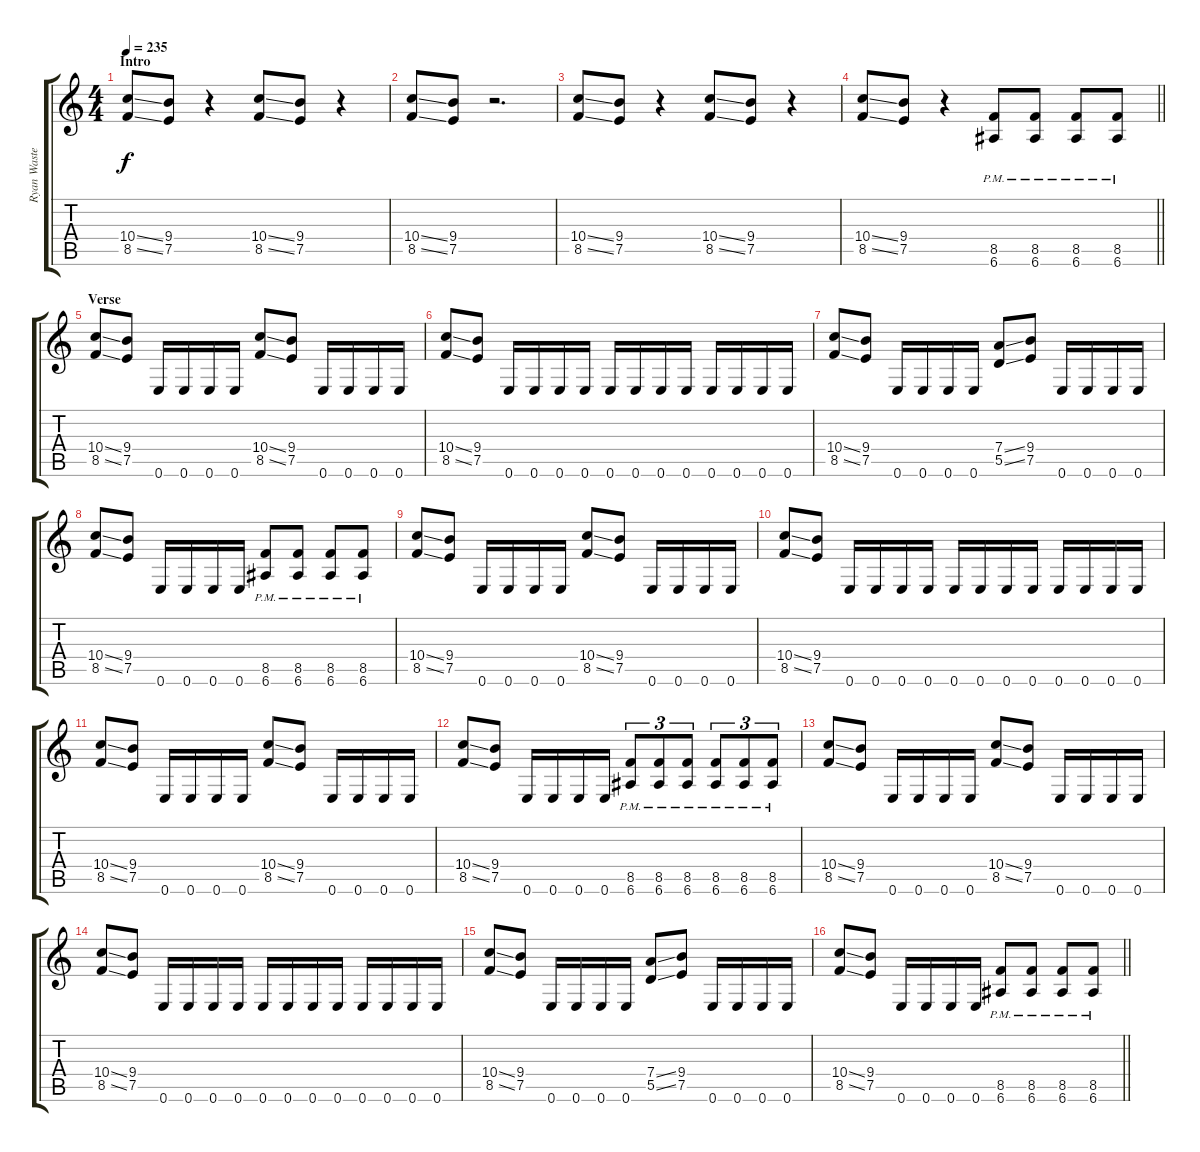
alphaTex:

\track ("Ryan Waste (Right)" "Ryan Waste") {instrument distortionguitar}
\staff {score tabs}
\tuning (E4 B3 G3 D3 A2 E2) {hide}
\ts (4 4)
\section ("" "Intro")
\tempo 235
\clef g2
\ks c
(10.4{ss} 8.5{ss}).8{dy f instrument distortionguitar} (9.4 7.5).8 r.4 (10.4{ss} 8.5{ss}).8 (9.4 7.5).8 r.4 |
(10.4{ss} 8.5{ss}).8 (9.4 7.5).8 r.2{d} |
(10.4{ss} 8.5{ss}).8 (9.4 7.5).8 r.4 (10.4{ss} 8.5{ss}).8 (9.4 7.5).8 r.4 |
\barLineRight lightlight
(10.4{ss} 8.5{ss}).8 (9.4 7.5).8 r.4 (8.5{pm} 6.6{pm}).8 (8.5{pm} 6.6{pm}).8 (8.5{pm} 6.6{pm}).8 (8.5{pm} 6.6{pm}).8 |
\section ("" "Verse")
(10.4{ss} 8.5{ss}).8 (9.4 7.5).8 0.6.16 0.6.16 0.6.16 0.6.16 (10.4{ss} 8.5{ss}).8 (9.4 7.5).8 0.6.16 0.6.16 0.6.16 0.6.16 |
(10.4{ss} 8.5{ss}).8 (9.4 7.5).8 0.6.16 0.6.16 0.6.16 0.6.16 0.6.16 0.6.16 0.6.16 0.6.16 0.6.16 0.6.16 0.6.16 0.6.16 |
(10.4{ss} 8.5{ss}).8 (9.4 7.5).8 0.6.16 0.6.16 0.6.16 0.6.16 (7.4{ss} 5.5{ss}).8 (9.4 7.5).8 0.6.16 0.6.16 0.6.16 0.6.16 |
(10.4{ss} 8.5{ss}).8 (9.4 7.5).8 0.6.16 0.6.16 0.6.16 0.6.16 (8.5{pm} 6.6{pm}).8 (8.5{pm} 6.6{pm}).8 (8.5{pm} 6.6{pm}).8 (8.5{pm} 6.6{pm}).8 |
(10.4{ss} 8.5{ss}).8 (9.4 7.5).8 0.6.16 0.6.16 0.6.16 0.6.16 (10.4{ss} 8.5{ss}).8 (9.4 7.5).8 0.6.16 0.6.16 0.6.16 0.6.16 |
(10.4{ss} 8.5{ss}).8 (9.4 7.5).8 0.6.16 0.6.16 0.6.16 0.6.16 0.6.16 0.6.16 0.6.16 0.6.16 0.6.16 0.6.16 0.6.16 0.6.16 |
(10.4{ss} 8.5{ss}).8 (9.4 7.5).8 0.6.16 0.6.16 0.6.16 0.6.16 (10.4{ss} 8.5{ss}).8 (9.4 7.5).8 0.6.16 0.6.16 0.6.16 0.6.16 |
(10.4{ss} 8.5{ss}).8 (9.4 7.5).8 0.6.16 0.6.16 0.6.16 0.6.16 (8.5{pm} 6.6{pm}).8{tu (3 2)} (8.5{pm} 6.6{pm}).8{tu (3 2)} (8.5{pm} 6.6{pm}).8{tu (3 2)} (8.5{pm} 6.6{pm}).8{tu (3 2)} (8.5{pm} 6.6{pm}).8{tu (3 2)} (8.5{pm} 6.6{pm}).8{tu (3 2)} |
(10.4{ss} 8.5{ss}).8 (9.4 7.5).8 0.6.16 0.6.16 0.6.16 0.6.16 (10.4{ss} 8.5{ss}).8 (9.4 7.5).8 0.6.16 0.6.16 0.6.16 0.6.16 |
(10.4{ss} 8.5{ss}).8 (9.4 7.5).8 0.6.16 0.6.16 0.6.16 0.6.16 0.6.16 0.6.16 0.6.16 0.6.16 0.6.16 0.6.16 0.6.16 0.6.16 |
(10.4{ss} 8.5{ss}).8 (9.4 7.5).8 0.6.16 0.6.16 0.6.16 0.6.16 (7.4{ss} 5.5{ss}).8 (9.4 7.5).8 0.6.16 0.6.16 0.6.16 0.6.16 |
\barLineRight lightlight
(10.4{ss} 8.5{ss}).8 (9.4 7.5).8 0.6.16 0.6.16 0.6.16 0.6.16 (8.5{pm} 6.6{pm}).8 (8.5{pm} 6.6{pm}).8 (8.5{pm} 6.6{pm}).8 (8.5{pm} 6.6{pm}).8
